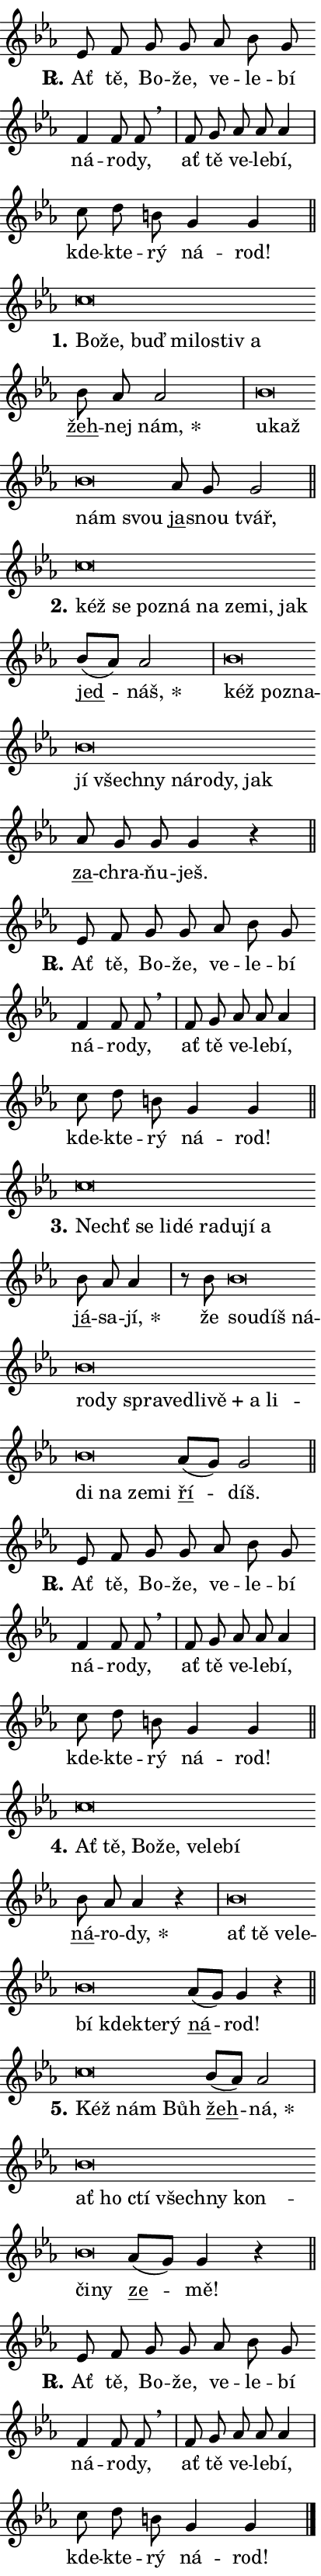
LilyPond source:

\version "2.24.0"
\header { tagline = "" }
\paper {
  indent = 0\cm
  top-margin = 0\cm
  right-margin = 0.13\cm % to fit lyric hyphens
  bottom-margin = 0\cm
  left-margin = 0\cm
  paper-width = 7\cm
  page-breaking = #ly:one-page-breaking
  system-system-spacing.basic-distance = #11
  score-system-spacing.basic-distance = #11
  ragged-last = ##f
}


%% Author: Thomas Morley
%% https://lists.gnu.org/archive/html/lilypond-user/2020-05/msg00002.html
#(define (line-position grob)
"Returns position of @var[grob} in current system:
   @code{'start}, if at first time-step
   @code{'end}, if at last time-step
   @code{'middle} otherwise
"
  (let* ((col (ly:item-get-column grob))
         (ln (ly:grob-object col 'left-neighbor))
         (rn (ly:grob-object col 'right-neighbor))
         (col-to-check-left (if (ly:grob? ln) ln col))
         (col-to-check-right (if (ly:grob? rn) rn col))
         (break-dir-left
           (and
             (ly:grob-property col-to-check-left 'non-musical #f)
             (ly:item-break-dir col-to-check-left)))
         (break-dir-right
           (and
             (ly:grob-property col-to-check-right 'non-musical #f)
             (ly:item-break-dir col-to-check-right))))
        (cond ((eqv? 1 break-dir-left) 'start)
              ((eqv? -1 break-dir-right) 'end)
              (else 'middle))))

#(define (tranparent-at-line-position vctor)
  (lambda (grob)
  "Relying on @code{line-position} select the relevant enry from @var{vctor}.
Used to determine transparency,"
    (case (line-position grob)
      ((end) (not (vector-ref vctor 0)))
      ((middle) (not (vector-ref vctor 1)))
      ((start) (not (vector-ref vctor 2))))))

noteHeadBreakVisibility =
#(define-music-function (break-visibility)(vector?)
"Makes @code{NoteHead}s transparent relying on @var{break-visibility}"
#{
  \override NoteHead.transparent =
    #(tranparent-at-line-position break-visibility)
#})

#(define delete-ledgers-for-transparent-note-heads
  (lambda (grob)
    "Reads whether a @code{NoteHead} is transparent.
If so this @code{NoteHead} is removed from @code{'note-heads} from
@var{grob}, which is supposed to be @code{LedgerLineSpanner}.
As a result ledgers are not printed for this @code{NoteHead}"
    (let* ((nhds-array (ly:grob-object grob 'note-heads))
           (nhds-list
             (if (ly:grob-array? nhds-array)
                 (ly:grob-array->list nhds-array)
                 '()))
           ;; Relies on the transparent-property being done before
           ;; Staff.LedgerLineSpanner.after-line-breaking is executed.
           ;; This is fragile ...
           (to-keep
             (remove
               (lambda (nhd)
                 (ly:grob-property nhd 'transparent #f))
               nhds-list)))
      ;; TODO find a better method to iterate over grob-arrays, similiar
      ;; to filter/remove etc for lists
      ;; For now rebuilt from scratch
      (set! (ly:grob-object grob 'note-heads)  '())
      (for-each
        (lambda (nhd)
          (ly:pointer-group-interface::add-grob grob 'note-heads nhd))
        to-keep))))

squashNotes = {
  \override NoteHead.X-extent = #'(-0.2 . 0.2)
  \override NoteHead.Y-extent = #'(-0.75 . 0)
  \override NoteHead.stencil =
    #(lambda (grob)
       (let ((pos (ly:grob-property grob 'staff-position)))
         (begin
           (if (< pos -7) (display "ERROR: Lower brevis then expected\n") (display "OK: Expected brevis position\n"))
           (if (<= pos -6) ly:text-interface::print ly:note-head::print))))
}
unSquashNotes = {
  \revert NoteHead.X-extent
  \revert NoteHead.Y-extent
  \revert NoteHead.stencil
}

hideNotes = \noteHeadBreakVisibility #begin-of-line-visible
unHideNotes = \noteHeadBreakVisibility #all-visible

% work-around for resetting accidentals
% https://lilypond.org/doc/v2.23/Documentation/notation/displaying-rhythms#unmetered-music
cadenzaMeasure = {
  \cadenzaOff
  \partial 1024 s1024
  \cadenzaOn
}

#(define-markup-command (accent layout props text) (markup?)
  "Underline accented syllable"
  (interpret-markup layout props
    #{\markup \override #'(offset . 4.3) \underline { #text }#}))

responsum = \markup \concat {
  "R" \hspace #-1.05 \path #0.1 #'((moveto 0 0.07) (lineto 0.9 0.8)) \hspace #0.05 "."
}

spaceSize = #0.6828661417322834 % exact space size for TeX Gyre Schola

\layout {
  \context {
    \Staff
    \remove "Time_signature_engraver"
    \override LedgerLineSpanner.after-line-breaking = #delete-ledgers-for-transparent-note-heads
  }
  \context {
    \Lyrics {
      \override LyricSpace.minimum-distance = \spaceSize
      \override LyricText.font-name = #"TeX Gyre Schola"
      \override LyricText.font-size = 1
      \override StanzaNumber.font-name = #"TeX Gyre Schola Bold"
      \override StanzaNumber.font-size = 1
    }
  }
  \context {
    \Score 
    \override NoteHead.text =
      #(lambda (grob) 
        (let ((pos (ly:grob-property grob 'staff-position)))
          #{\markup {
            \combine
              \halign #-0.55 \raise #(if (= pos -6) 0 0.5) \override #'(thickness . 2) \draw-line #'(3.2 . 0)
              \musicglyph "noteheads.sM1"
          }#}))
  }
}

% magnetic-lyrics.ily
%
%   written by
%     Jean Abou Samra <jean@abou-samra.fr>
%     Werner Lemberg <wl@gnu.org>
%
%   adapted by
%     Jiri Hon <jiri.hon@gmail.com>
%
% Version 2022-Apr-15

% https://www.mail-archive.com/lilypond-user@gnu.org/msg149350.html

#(define (Left_hyphen_pointer_engraver context)
   "Collect syllable-hyphen-syllable occurrences in lyrics and store
them in properties.  This engraver only looks to the left.  For
example, if the lyrics input is @code{foo -- bar}, it does the
following.

@itemize @bullet
@item
Set the @code{text} property of the @code{LyricHyphen} grob between
@q{foo} and @q{bar} to @code{foo}.

@item
Set the @code{left-hyphen} property of the @code{LyricText} grob with
text @q{foo} to the @code{LyricHyphen} grob between @q{foo} and
@q{bar}.
@end itemize

Use this auxiliary engraver in combination with the
@code{lyric-@/text::@/apply-@/magnetic-@/offset!} hook."
   (let ((hyphen #f)
         (text #f))
     (make-engraver
      (acknowledgers
       ((lyric-syllable-interface engraver grob source-engraver)
        (set! text grob)))
      (end-acknowledgers
       ((lyric-hyphen-interface engraver grob source-engraver)
        ;(when (not (grob::has-interface grob 'lyric-space-interface))
          (set! hyphen grob)));)
      ((stop-translation-timestep engraver)
       (when (and text hyphen)
         (ly:grob-set-object! text 'left-hyphen hyphen))
       (set! text #f)
       (set! hyphen #f)))))

#(define (lyric-text::apply-magnetic-offset! grob)
   "If the space between two syllables is less than the value in
property @code{LyricText@/.details@/.squash-threshold}, move the right
syllable to the left so that it gets concatenated with the left
syllable.

Use this function as a hook for
@code{LyricText@/.after-@/line-@/breaking} if the
@code{Left_@/hyphen_@/pointer_@/engraver} is active."
   (let ((hyphen (ly:grob-object grob 'left-hyphen #f)))
     (when hyphen
       (let ((left-text (ly:spanner-bound hyphen LEFT)))
         (when (grob::has-interface left-text 'lyric-syllable-interface)
           (let* ((common (ly:grob-common-refpoint grob left-text X))
                  (this-x-ext (ly:grob-extent grob common X))
                  (left-x-ext
                   (begin
                     ;; Trigger magnetism for left-text.
                     (ly:grob-property left-text 'after-line-breaking)
                     (ly:grob-extent left-text common X)))
                  ;; `delta` is the gap width between two syllables.
                  (delta (- (interval-start this-x-ext)
                            (interval-end left-x-ext)))
                  (details (ly:grob-property grob 'details))
                  (threshold (assoc-get 'squash-threshold details 0.2)))
             (when (< delta threshold)
               (let* (;; We have to manipulate the input text so that
                      ;; ligatures crossing syllable boundaries are not
                      ;; disabled.  For languages based on the Latin
                      ;; script this is essentially a beautification.
                      ;; However, for non-Western scripts it can be a
                      ;; necessity.
                      (lt (ly:grob-property left-text 'text))
                      (rt (ly:grob-property grob 'text))
                      (is-space (grob::has-interface hyphen 'lyric-space-interface))
                      (space (if is-space " " ""))
                      (extra-delta (if is-space spaceSize 0))
                      ;; Append new syllable.
                      (ltrt-space (if (and (string? lt) (string? rt))
                                (string-append lt space rt)
                                (make-concat-markup (list lt space rt))))
                      ;; Right-align `ltrt` to the right side.
                      (ltrt-space-markup (grob-interpret-markup
                               grob
                               (make-translate-markup
                                (cons (interval-length this-x-ext) 0)
                                (make-right-align-markup ltrt-space)))))
                 (begin
                   ;; Don't print `left-text`.
                   (ly:grob-set-property! left-text 'stencil #f)
                   ;; Set text and stencil (which holds all collected
                   ;; syllables so far) and shift it to the left.
                   (ly:grob-set-property! grob 'text ltrt-space)
                   (ly:grob-set-property! grob 'stencil ltrt-space-markup)
                   (ly:grob-translate-axis! grob (- (- delta extra-delta)) X))))))))))


#(define (lyric-hyphen::displace-bounds-first grob)
   ;; Make very sure this callback isn't triggered too early.
   (let ((left (ly:spanner-bound grob LEFT))
         (right (ly:spanner-bound grob RIGHT)))
     (ly:grob-property left 'after-line-breaking)
     (ly:grob-property right 'after-line-breaking)
     (ly:lyric-hyphen::print grob)))

squashThreshold = #0.4

\layout {
  \context {
    \Lyrics
    \consists #Left_hyphen_pointer_engraver
    \override LyricText.after-line-breaking =
      #lyric-text::apply-magnetic-offset!
    \override LyricHyphen.stencil = #lyric-hyphen::displace-bounds-first
    \override LyricText.details.squash-threshold = \squashThreshold
    \override LyricHyphen.minimum-distance = 0
    \override LyricHyphen.minimum-length = \squashThreshold
  }
}

squashText = \override LyricText.details.squash-threshold = 9999
unSquashText = \override LyricText.details.squash-threshold = \squashThreshold

leftText = \override LyricText.self-alignment-X = #LEFT
unLeftText = \revert LyricText.self-alignment-X

starOffset = #(lambda (grob) 
                (let ((x_offset (ly:self-alignment-interface::aligned-on-x-parent grob)))
                  (if (= x_offset 0) 0 (+ x_offset 1.2))))

star = #(define-music-function (syllable)(string?)
"Append star separator at the end of a syllable"
#{
  \once \override LyricText.X-offset = #starOffset
  \lyricmode { \markup {
    #syllable
    \override #'((font-name . "TeX Gyre Schola Bold")) \hspace #0.2 \lower #0.65 \larger "*"
  } }
#})

starAccent = #(define-music-function (syllable)(string?)
"Append star separator at the end of a syllable and make accent"
#{
  \once \override LyricText.X-offset = #starOffset
  \lyricmode { \markup {
    \accent #syllable
    \override #'((font-name . "TeX Gyre Schola Bold")) \hspace #0.2 \lower #0.65 \larger "*"
  } }
#})

breath = #(define-music-function (syllable)(string?)
"Append breathing indicator at the end of a syllable"
#{
  \lyricmode { \markup { #syllable "+" } }
#})

optionalBreath = #(define-music-function (syllable)(string?)
"Append optional breathing indicator at the end of a syllable"
#{
  \lyricmode { \markup { #syllable "(+)" } }
#})


\score {
    <<
        \new Voice = "melody" { \cadenzaOn \key es \major \relative { es'8 f g g as bes g \bar "" f4 f8 f \breathe \cadenzaMeasure \bar "|" f g as as as4 \cadenzaMeasure \bar "|" c8 d b g4 g \cadenzaMeasure \bar "||" \break } }
        \new Lyrics \lyricsto "melody" { \lyricmode { \set stanza = \responsum
Ať tě, Bo -- že, ve -- le -- bí ná -- ro -- dy, ať tě ve -- le -- bí, kde -- kte -- rý ná -- rod! } }
    >>
    \layout {}
}

\score {
    <<
        \new Voice = "melody" { \cadenzaOn \key es \major \relative { \squashNotes c''\breve*1/16 \hideNotes \breve*1/16 \bar "" \breve*1/16 \bar "" \breve*1/16 \bar "" \breve*1/16 \bar "" \breve*1/16 \breve*1/16 \bar "" \unHideNotes \unSquashNotes \bar "" bes8 as as2 \cadenzaMeasure \bar "|" \squashNotes bes\breve*1/16 \hideNotes \breve*1/16 \bar "" \breve*1/16 \breve*1/16 \bar "" \unHideNotes \unSquashNotes \bar "" as8 g g2 \cadenzaMeasure \bar "||" \break } }
        \new Lyrics \lyricsto "melody" { \lyricmode { \set stanza = "1."
\leftText Bo -- \squashText že, buď mi -- lo -- stiv a \unLeftText \unSquashText \markup \accent žeh -- nej \star nám, \leftText u -- \squashText kaž nám svou \unLeftText \unSquashText \markup \accent ja -- snou tvář, } }
    >>
    \layout {}
}

\score {
    <<
        \new Voice = "melody" { \cadenzaOn \key es \major \relative { \squashNotes c''\breve*1/16 \hideNotes \breve*1/16 \bar "" \breve*1/16 \bar "" \breve*1/16 \bar "" \breve*1/16 \bar "" \breve*1/16 \bar "" \breve*1/16 \breve*1/16 \bar "" \unHideNotes \unSquashNotes \bar "" bes8[( as)] as2 \cadenzaMeasure \bar "|" \squashNotes bes\breve*1/16 \hideNotes \breve*1/16 \bar "" \breve*1/16 \bar "" \breve*1/16 \bar "" \breve*1/16 \bar "" \breve*1/16 \bar "" \breve*1/16 \bar "" \breve*1/16 \bar "" \breve*1/16 \breve*1/16 \bar "" \unHideNotes \unSquashNotes \bar "" as8 g g g4 r \cadenzaMeasure \bar "||" \break } }
        \new Lyrics \lyricsto "melody" { \lyricmode { \set stanza = "2."
\leftText kéž \squashText se po -- zná na ze -- mi, jak \unLeftText \unSquashText \markup \accent jed -- \star náš, \leftText kéž \squashText po -- zna -- jí všech -- ny ná -- ro -- dy, jak \unLeftText \unSquashText \markup \accent za -- chra -- ňu -- ješ. } }
    >>
    \layout {}
}

\score {
    <<
        \new Voice = "melody" { \cadenzaOn \key es \major \relative { es'8 f g g as bes g \bar "" f4 f8 f \breathe \cadenzaMeasure \bar "|" f g as as as4 \cadenzaMeasure \bar "|" c8 d b g4 g \cadenzaMeasure \bar "||" \break } }
        \new Lyrics \lyricsto "melody" { \lyricmode { \set stanza = \responsum
Ať tě, Bo -- že, ve -- le -- bí ná -- ro -- dy, ať tě ve -- le -- bí, kde -- kte -- rý ná -- rod! } }
    >>
    \layout {}
}

\score {
    <<
        \new Voice = "melody" { \cadenzaOn \key es \major \relative { \squashNotes c''\breve*1/16 \hideNotes \breve*1/16 \bar "" \breve*1/16 \bar "" \breve*1/16 \bar "" \breve*1/16 \bar "" \breve*1/16 \bar "" \breve*1/16 \breve*1/16 \bar "" \unHideNotes \unSquashNotes \bar "" bes8 as as4 \cadenzaMeasure \bar "|" r8 bes8 \squashNotes bes\breve*1/16 \hideNotes \breve*1/16 \bar "" \breve*1/16 \bar "" \breve*1/16 \bar "" \breve*1/16 \bar "" \breve*1/16 \bar "" \breve*1/16 \bar "" \breve*1/16 \bar "" \breve*1/16 \bar "" \breve*1/16 \bar "" \breve*1/16 \bar "" \breve*1/16 \bar "" \breve*1/16 \bar "" \breve*1/16 \breve*1/16 \bar "" \unHideNotes \unSquashNotes \bar "" as8[( g)] g2 \cadenzaMeasure \bar "||" \break } }
        \new Lyrics \lyricsto "melody" { \lyricmode { \set stanza = "3."
\leftText Nechť \squashText se li -- dé ra -- du -- jí a \unLeftText \unSquashText \markup \accent já -- sa -- \star jí, že \leftText sou -- \squashText díš ná -- ro -- dy spra -- ve -- dli -- \breath "vě" a li -- di na ze -- mi \unLeftText \unSquashText \markup \accent ří -- díš. } }
    >>
    \layout {}
}

\score {
    <<
        \new Voice = "melody" { \cadenzaOn \key es \major \relative { es'8 f g g as bes g \bar "" f4 f8 f \breathe \cadenzaMeasure \bar "|" f g as as as4 \cadenzaMeasure \bar "|" c8 d b g4 g \cadenzaMeasure \bar "||" \break } }
        \new Lyrics \lyricsto "melody" { \lyricmode { \set stanza = \responsum
Ať tě, Bo -- že, ve -- le -- bí ná -- ro -- dy, ať tě ve -- le -- bí, kde -- kte -- rý ná -- rod! } }
    >>
    \layout {}
}

\score {
    <<
        \new Voice = "melody" { \cadenzaOn \key es \major \relative { \squashNotes c''\breve*1/16 \hideNotes \breve*1/16 \bar "" \breve*1/16 \bar "" \breve*1/16 \bar "" \breve*1/16 \bar "" \breve*1/16 \breve*1/16 \bar "" \unHideNotes \unSquashNotes \bar "" bes8 as as4 r \cadenzaMeasure \bar "|" \squashNotes bes\breve*1/16 \hideNotes \breve*1/16 \bar "" \breve*1/16 \bar "" \breve*1/16 \bar "" \breve*1/16 \bar "" \breve*1/16 \bar "" \breve*1/16 \breve*1/16 \bar "" \unHideNotes \unSquashNotes \bar "" as8[( g)] g4 r \cadenzaMeasure \bar "||" \break } }
        \new Lyrics \lyricsto "melody" { \lyricmode { \set stanza = "4."
\leftText Ať \squashText tě, Bo -- že, ve -- le -- bí \unLeftText \unSquashText \markup \accent ná -- ro -- \star dy, \leftText ať \squashText tě ve -- le -- bí kde -- kte -- rý \unLeftText \unSquashText \markup \accent ná -- rod! } }
    >>
    \layout {}
}

\score {
    <<
        \new Voice = "melody" { \cadenzaOn \key es \major \relative { \squashNotes c''\breve*1/16 \hideNotes \breve*1/16 \breve*1/16 \bar "" \unHideNotes \unSquashNotes \bar "" bes8[( as)] as2 \cadenzaMeasure \bar "|" \squashNotes bes\breve*1/16 \hideNotes \breve*1/16 \bar "" \breve*1/16 \bar "" \breve*1/16 \bar "" \breve*1/16 \bar "" \breve*1/16 \bar "" \breve*1/16 \breve*1/16 \bar "" \unHideNotes \unSquashNotes \bar "" as8[( g)] g4 r \cadenzaMeasure \bar "||" \break } }
        \new Lyrics \lyricsto "melody" { \lyricmode { \set stanza = "5."
\leftText Kéž \squashText nám Bůh \unLeftText \unSquashText \markup \accent žeh -- \star ná, \leftText ať \squashText ho ctí všech -- ny kon -- či -- ny \unLeftText \unSquashText \markup \accent ze -- mě! } }
    >>
    \layout {}
}

\score {
    <<
        \new Voice = "melody" { \cadenzaOn \key es \major \relative { es'8 f g g as bes g \bar "" f4 f8 f \breathe \cadenzaMeasure \bar "|" f g as as as4 \cadenzaMeasure \bar "|" c8 d b g4 g \cadenzaMeasure \bar "||" \break } \bar "|." }
        \new Lyrics \lyricsto "melody" { \lyricmode { \set stanza = \responsum
Ať tě, Bo -- že, ve -- le -- bí ná -- ro -- dy, ať tě ve -- le -- bí, kde -- kte -- rý ná -- rod! } }
    >>
    \layout {}
}
